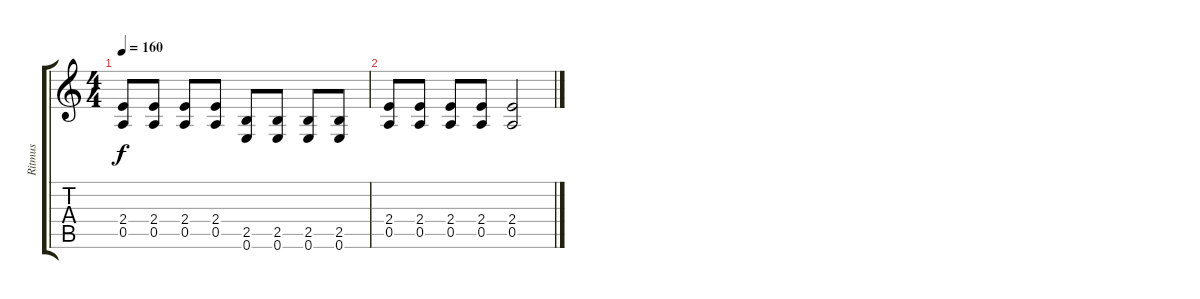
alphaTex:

\track ("Ritmus" "Ritmus") {instrument distortionguitar}
\staff {score tabs}
\tuning (E4 B3 G3 D3 A2 E2) {hide}
\ts (4 4)
\tempo 160
\clef g2
\ks c
(2.4 0.5).8{dy f} (2.4 0.5).8 (2.4 0.5).8 (2.4 0.5).8 (2.5 0.6).8 (2.5 0.6).8 (2.5 0.6).8 (2.5 0.6).8 |
(2.4 0.5).8 (2.4 0.5).8 (2.4 0.5).8 (2.4 0.5).8 (2.4 0.5).2
